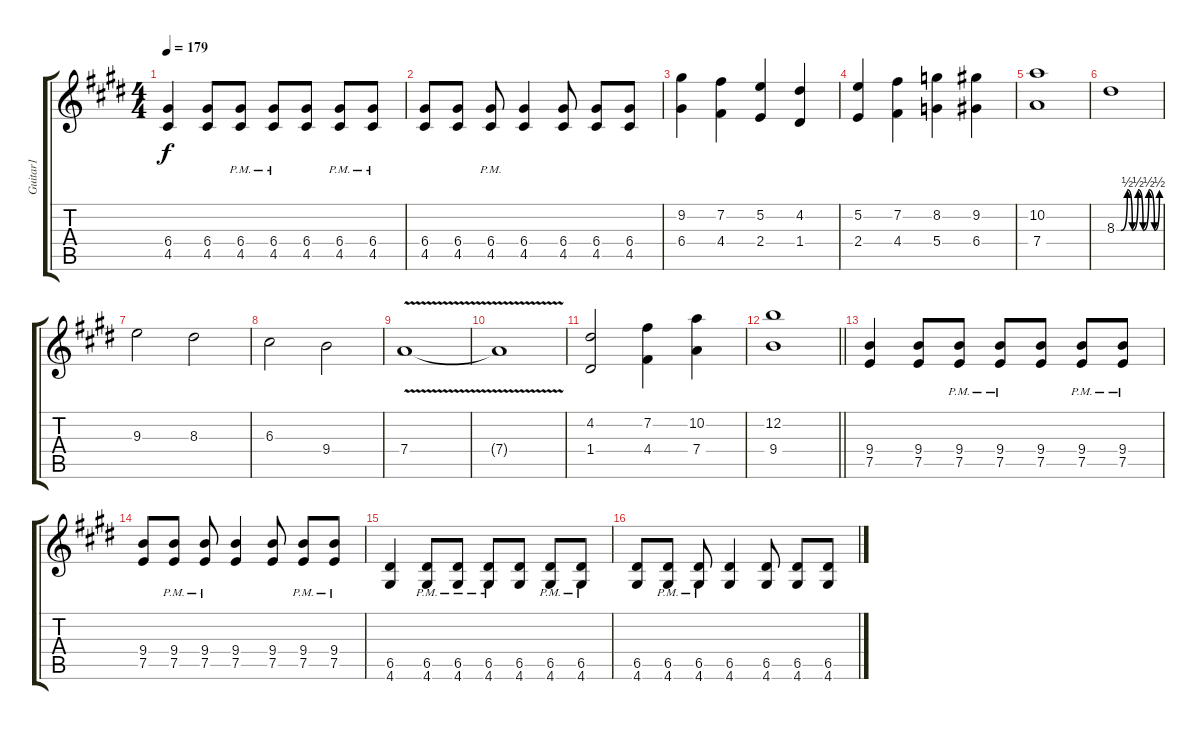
\track ("Guitar1" "Guitar1") {instrument distortionguitar}
\staff {score tabs}
\tuning (E4 B3 G3 D3 A2 E2) {hide}
\ts (4 4)
\tempo 179
\clef g2
\ks e
(6.4 4.5).4{dy f} (6.4 4.5).8 (6.4{pm} 4.5{pm}).8 (6.4{pm} 4.5{pm}).8 (6.4 4.5).8 (6.4{pm} 4.5{pm}).8 (6.4{pm} 4.5{pm}).8 |
(6.4 4.5).8 (6.4 4.5).8 (6.4{pm} 4.5{pm}).8 (6.4 4.5).4 (6.4 4.5).8 (6.4 4.5).8 (6.4 4.5).8 |
(9.2 6.4).4 (7.2 4.4).4 (5.2 2.4).4 (4.2 1.4).4 |
(5.2 2.4).4 (7.2 4.4).4 (8.2 5.4).4 (9.2 6.4).4 |
(10.2 7.4).1 |
8.3{be (custom 0 0 6 0 15 2 22 0 30 2 37 0 45 2 53 0 60 2)}.1 |
9.3.2 8.3.2 |
6.3.2 9.4.2 |
7.4{v}.1 |
7.4{t}.1 |
(4.2 1.4).2 (7.2 4.4).4 (10.2 7.4).4 |
\barLineRight lightlight
(12.2 9.4).1 |
(9.4 7.5).4 (9.4 7.5).8 (9.4{pm} 7.5{pm}).8 (9.4{pm} 7.5{pm}).8 (9.4 7.5).8 (9.4{pm} 7.5{pm}).8 (9.4{pm} 7.5{pm}).8 |
(9.4 7.5).8 (9.4{pm} 7.5{pm}).8 (9.4{pm} 7.5{pm}).8 (9.4 7.5).4 (9.4 7.5).8 (9.4{pm} 7.5{pm}).8 (9.4{pm} 7.5{pm}).8 |
(6.5 4.6).4 (6.5{pm} 4.6{pm}).8 (6.5{pm} 4.6{pm}).8 (6.5{pm} 4.6{pm}).8 (6.5 4.6).8 (6.5{pm} 4.6{pm}).8 (6.5{pm} 4.6{pm}).8 |
(6.5 4.6).8 (6.5{pm} 4.6{pm}).8 (6.5{pm} 4.6{pm}).8 (6.5 4.6).4 (6.5 4.6).8 (6.5 4.6).8 (6.5 4.6).8
